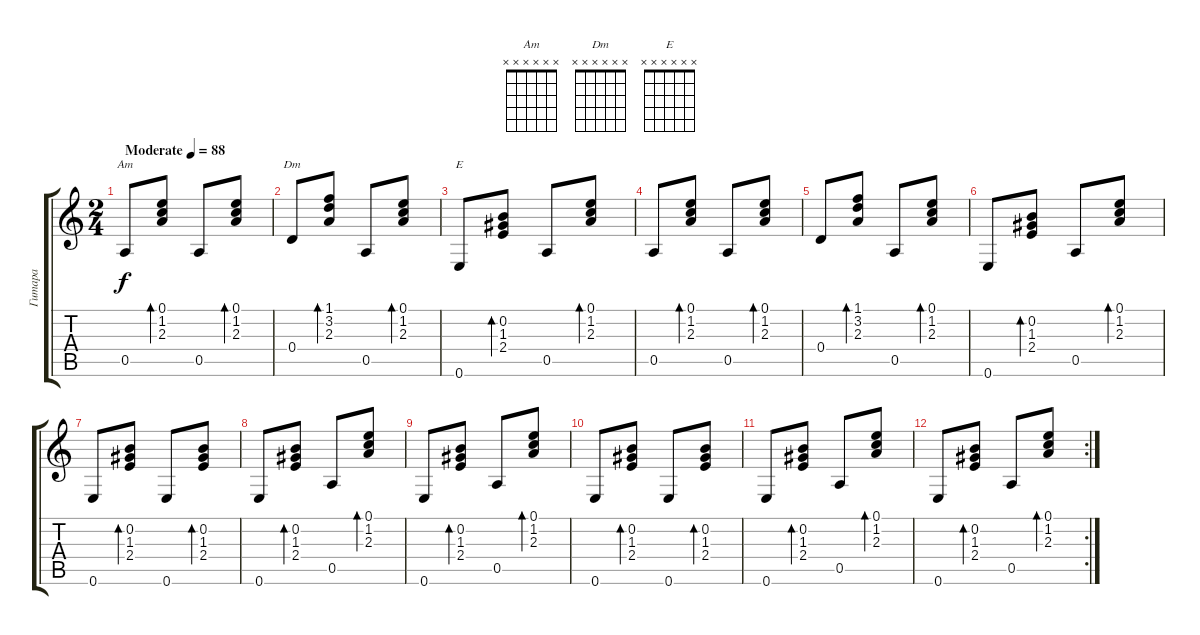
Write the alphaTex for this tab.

\track ("Гитара" "Гитара") {instrument acousticguitarnylon}
\staff {score tabs}
\tuning (E4 B3 G3 D3 A2 E2) {hide}
\chord ("Am" x x x x x x)
\chord ("Dm" x x x x x x)
\chord ("E" x x x x x x)
\ts (2 4)
\tempo (88 "Moderate")
\clef g2
\ks c
0.5.8{ch "Am" dy f instrument acousticguitarnylon} (0.1 1.2 2.3).8{bd 60} 0.5.8 (0.1 1.2 2.3).8{bd 60} |
0.4.8{ch "Dm"} (1.1 3.2 2.3).8{bd 60} 0.5.8 (0.1 1.2 2.3).8{bd 60} |
0.6.8{ch "E"} (0.2 1.3 2.4).8{bd 60} 0.5.8 (0.1 1.2 2.3).8{bd 60} |
0.5.8 (0.1 1.2 2.3).8{bd 60} 0.5.8 (0.1 1.2 2.3).8{bd 60} |
0.4.8 (1.1 3.2 2.3).8{bd 60} 0.5.8 (0.1 1.2 2.3).8{bd 60} |
0.6.8 (0.2 1.3 2.4).8{bd 60} 0.5.8 (0.1 1.2 2.3).8{bd 60} |
0.6.8 (0.2 1.3 2.4).8{bd 60} 0.6.8 (0.2 1.3 2.4).8{bd 60} |
0.6.8 (0.2 1.3 2.4).8{bd 60} 0.5.8 (0.1 1.2 2.3).8{bd 60} |
0.6.8 (0.2 1.3 2.4).8{bd 60} 0.5.8 (0.1 1.2 2.3).8{bd 60} |
0.6.8 (0.2 1.3 2.4).8{bd 60} 0.6.8 (0.2 1.3 2.4).8{bd 60} |
0.6.8 (0.2 1.3 2.4).8{bd 60} 0.5.8 (0.1 1.2 2.3).8{bd 60} |
\rc 2
0.6.8 (0.2 1.3 2.4).8{bd 60} 0.5.8 (0.1 1.2 2.3).8{bd 60}
